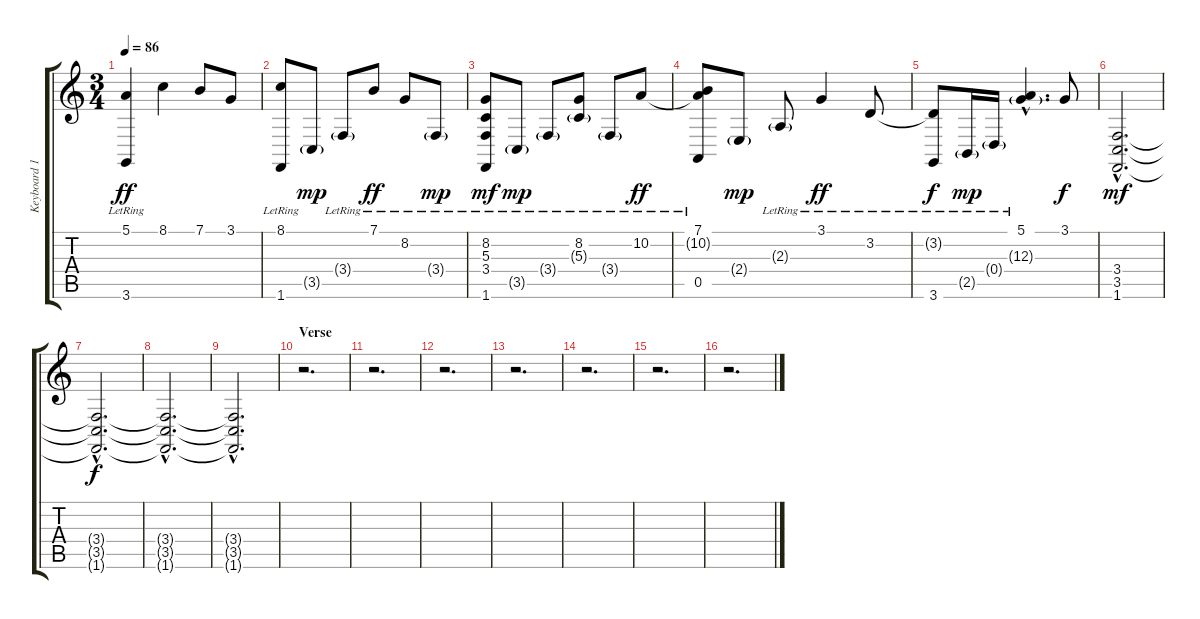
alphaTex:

\track ("Keyboard 1 (Piano)" "Keyboard 1") {instrument acousticgrandpiano}
\staff {score tabs}
\tuning (E4 B3 G3 D3 A2 E2) {hide}
\ts (3 4)
\tempo 86
\clef g2
\ks c
(5.1 3.6{lr}).4{dy ff} 8.1.4 7.1.8 3.1.8 |
(8.1{lr} 1.6{lr}).8 3.5{g}.8{dy mp} 3.4{g lr}.8 7.1{lr}.8{dy ff} 8.2{lr}.8 3.4{g lr}.8{dy mp} |
(8.2{lr} 5.3{lr} 3.4{lr} 1.6{lr}).8{dy mf} 3.5{g lr}.8{dy mp} 3.4{g lr}.8 (8.2{lr} 5.3{g lr}).8 3.4{g lr}.8 10.2{lr}.8{dy ff} |
(7.1{lr} 10.2{t} 0.5{lr}).8 2.4{g}.8{dy mp} 2.3{g lr}.8 3.1{lr}.4{dy ff} 3.2{lr}.8 |
(3.2{t} 3.6{lr}).8{dy f} 2.5{g lr}.16{dy mp} 0.4{g lr}.16 (5.1{hac lr} 12.3{g hac lr}).4{d} 3.1.8{dy f} |
(3.4{hac} 3.5{hac} 1.6{hac}).2{d dy mf} |
(3.4{hac t} 3.5{hac t} 1.6{hac t}).2{d dy f} |
(3.4{hac t} 3.5{hac t} 1.6{hac t}).2{d} |
(3.4{hac t} 3.5{hac t} 1.6{hac t}).2{d} |
\section ("" "Verse")
r.2{d} |
r.2{d} |
r.2{d} |
r.2{d} |
r.2{d} |
r.2{d} |
r.2{d}
